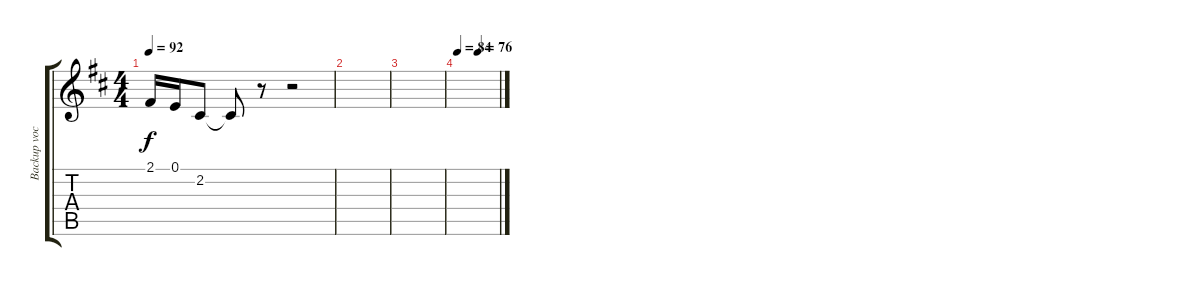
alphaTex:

\track ("Backup vocals" "Backup voc") {instrument choiraahs}
\staff {score tabs}
\tuning (E4 B3 G3 D3 A2 E2) {hide}
\ts (4 4)
\tempo 92
\clef g2
\ks d
2.1.16{dy f} 0.1.16 2.2.8 2.2{t}.8 r.8 r.2 |
|
|
\tempo 84
\tempo (76 0.5)
